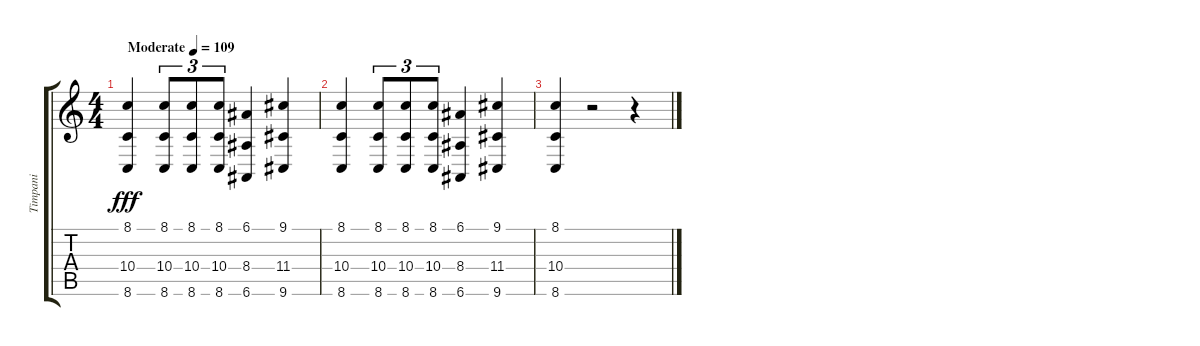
\track ("Timpani" "Timpani") {instrument timpani}
\staff {score tabs}
\tuning (E4 B3 G3 D3 A2 E2) {hide}
\ts (4 4)
\tempo (109 "Moderate")
\clef g2
\ks c
(8.1 10.4 8.6).4{dy fff instrument timpani} (8.1 10.4 8.6).8{tu (3 2)} (8.1 10.4 8.6).8{tu (3 2)} (8.1 10.4 8.6).8{tu (3 2)} (6.1 8.4 6.6).4 (9.1 11.4 9.6).4 |
(8.1 10.4 8.6).4 (8.1 10.4 8.6).8{tu (3 2)} (8.1 10.4 8.6).8{tu (3 2)} (8.1 10.4 8.6).8{tu (3 2)} (6.1 8.4 6.6).4 (9.1 11.4 9.6).4 |
(8.1 10.4 8.6).4 r.2 r.4
